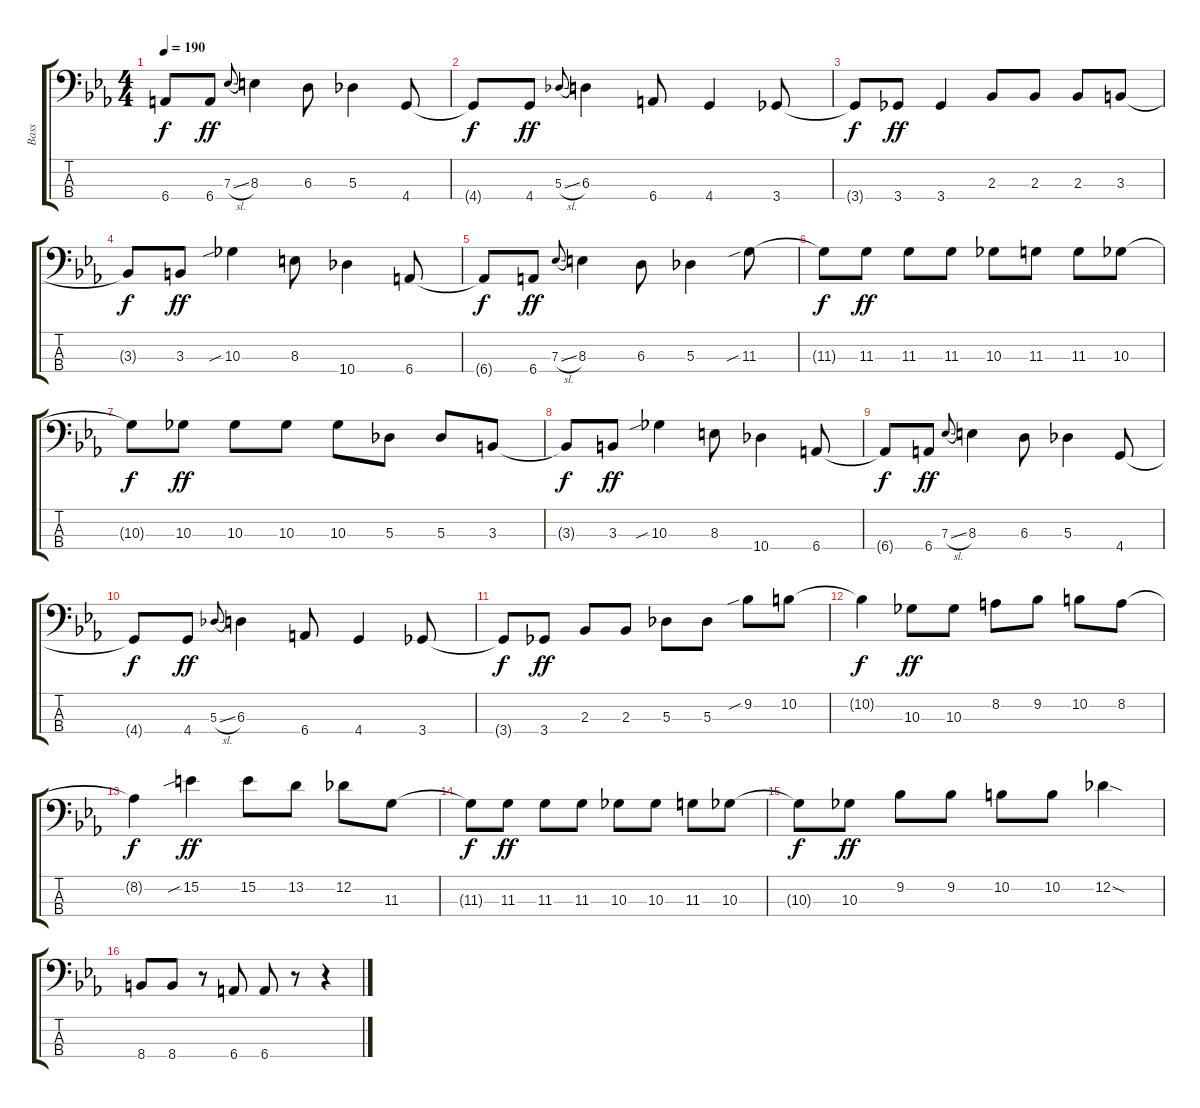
\track ("Bass" "Bass") {instrument electricbasspick}
\staff {score tabs}
\tuning (Gb2 Db2 Ab1 Eb1) {hide}
\ts (4 4)
\tempo 190
\clef f4
\ks eb
6.4{t}.8{dy f} 6.4.8{dy ff} 7.3{sl}.8{gr onbeat} 8.3.4 6.3.8 5.3.4 4.4.8 |
4.4{t}.8{dy f} 4.4.8{dy ff} 5.3{sl}.8{gr onbeat} 6.3.4 6.4.8 4.4.4 3.4.8 |
3.4{t}.8{dy f} 3.4.8{dy ff} 3.4.4 2.3.8 2.3.8 2.3.8 3.3.8 |
3.3{t}.8{dy f} 3.3.8{dy ff} 10.3{sib}.4 8.3.8 10.4.4 6.4.8 |
6.4{t}.8{dy f} 6.4.8{dy ff} 7.3{sl}.8{gr onbeat} 8.3.4 6.3.8 5.3.4 11.3{sib}.8 |
11.3{t}.8{dy f} 11.3.8{dy ff} 11.3.8 11.3.8 10.3.8 11.3.8 11.3.8 10.3.8 |
10.3{t}.8{dy f} 10.3.8{dy ff} 10.3.8 10.3.8 10.3.8 5.3.8 5.3.8 3.3.8 |
3.3{t}.8{dy f} 3.3.8{dy ff} 10.3{sib}.4 8.3.8 10.4.4 6.4.8 |
6.4{t}.8{dy f} 6.4.8{dy ff} 7.3{sl}.8{gr onbeat} 8.3.4 6.3.8 5.3.4 4.4.8 |
4.4{t}.8{dy f} 4.4.8{dy ff} 5.3{sl}.8{gr onbeat} 6.3.4 6.4.8 4.4.4 3.4.8 |
3.4{t}.8{dy f} 3.4.8{dy ff} 2.3.8 2.3.8 5.3.8 5.3.8 9.2{sib}.8 10.2.8 |
10.2{t}.4{dy f} 10.3.8{dy ff} 10.3.8 8.2.8 9.2.8 10.2.8 8.2.8 |
8.2{t}.4{dy f} 15.2{sib}.4{dy ff} 15.2.8 13.2.8 12.2.8 11.3.8 |
11.3{t}.8{dy f} 11.3.8{dy ff} 11.3.8 11.3.8 10.3.8 10.3.8 11.3.8 10.3.8 |
10.3{t}.8{dy f} 10.3.8{dy ff} 9.2.8 9.2.8 10.2.8 10.2.8 12.2{sod}.4 |
8.4.8 8.4.8 r.8 6.4.8 6.4.8 r.8 r.4
